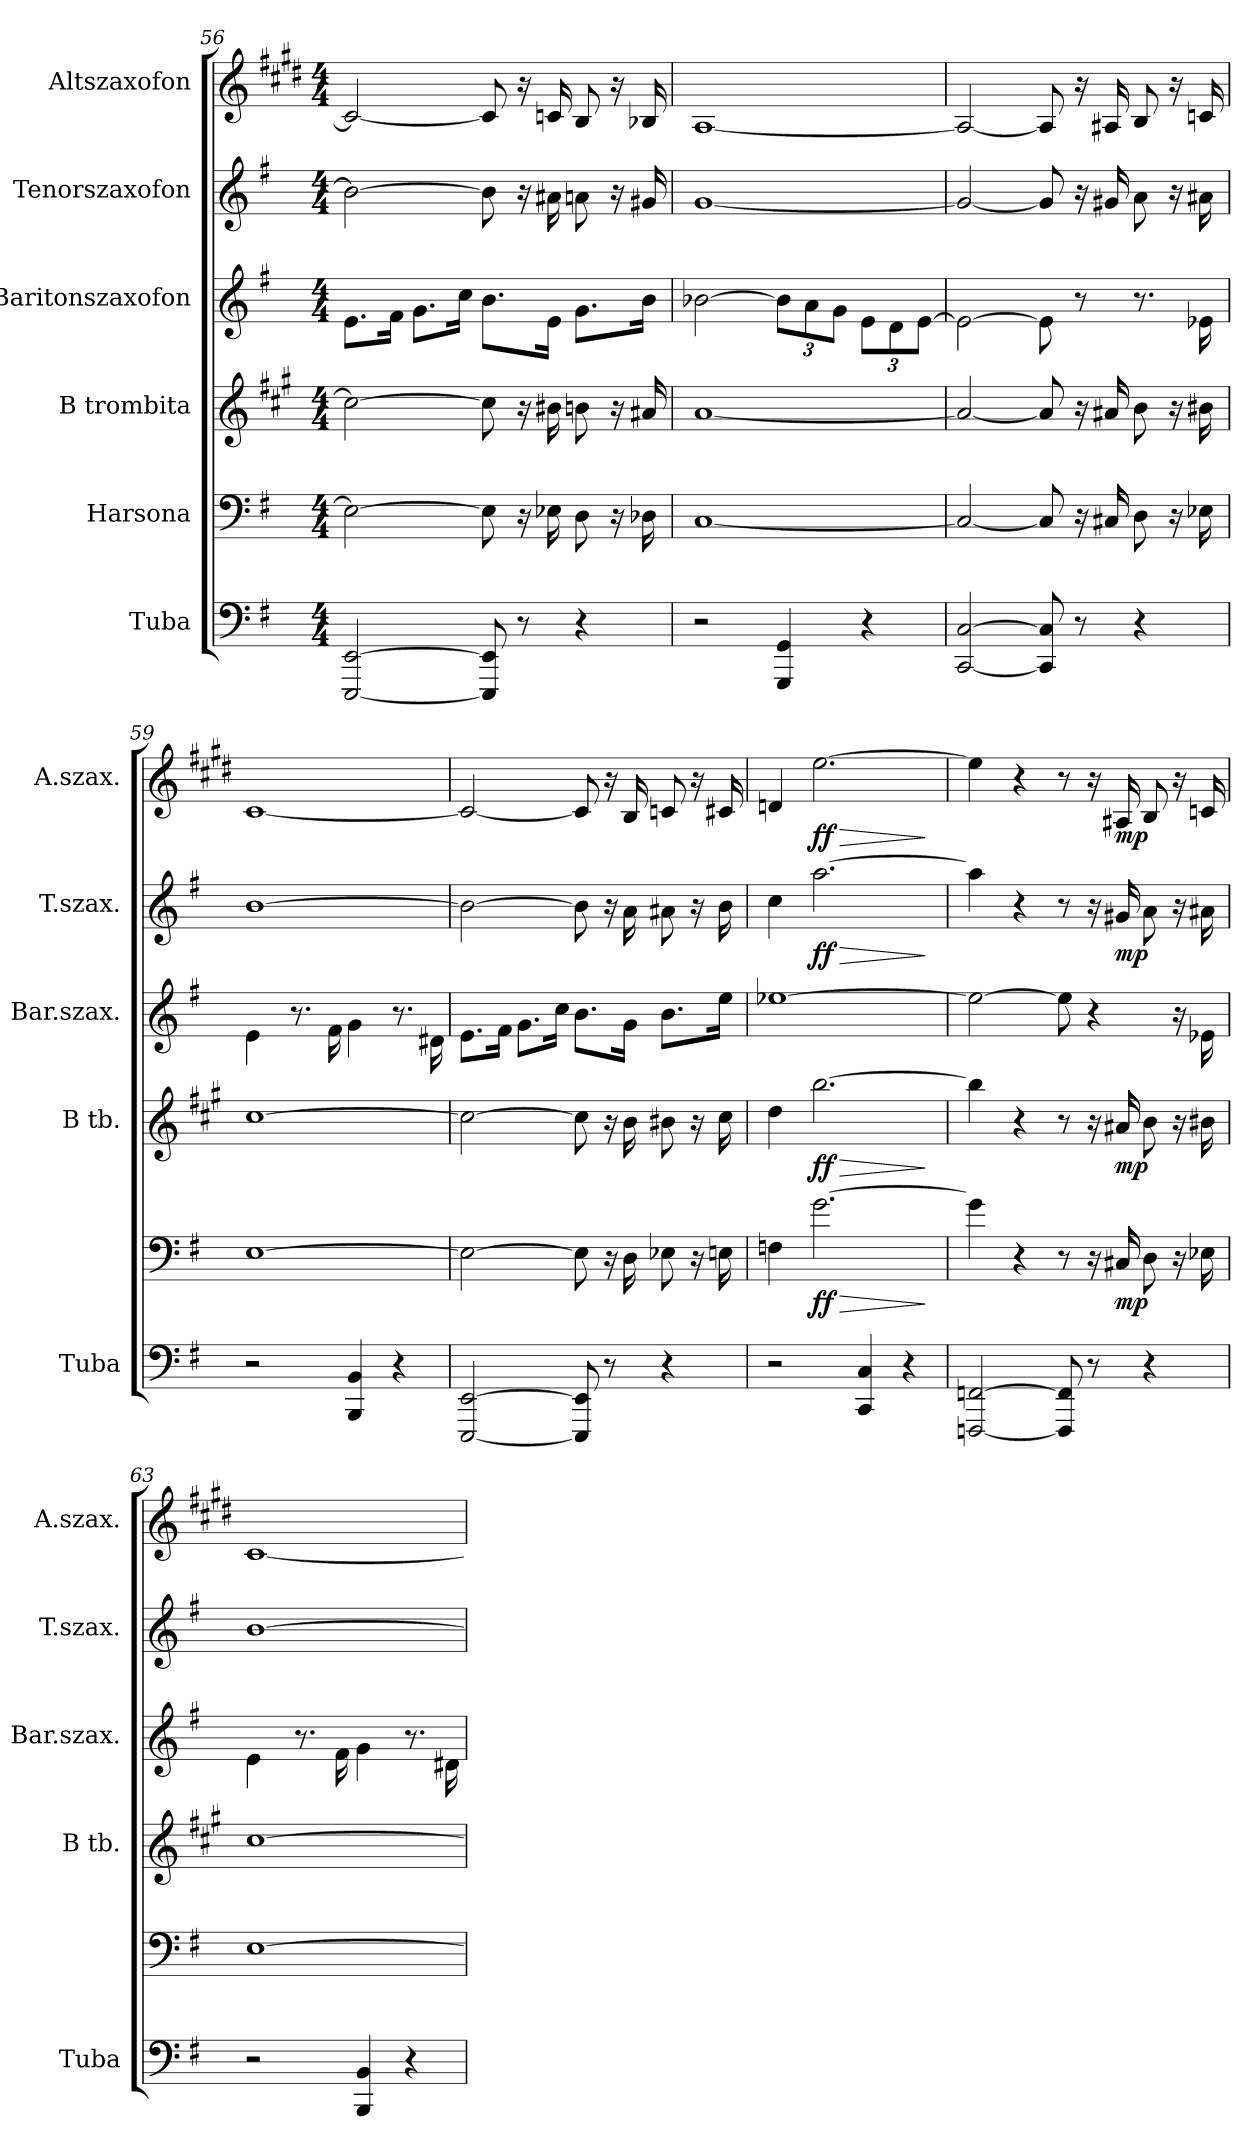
**kern	**kern	**dynam	**kern	**dynam	**kern	**kern	**dynam	**kern	**dynam
*part6	*part5	*part5	*part4	*part4	*part3	*part2	*part2	*part1	*part1
*staff6	*staff5	*staff5	*staff4	*staff4	*staff3	*staff2	*staff2	*staff1	*staff1
*I"Tuba	*I"Harsona	*	*I"B trombita	*	*I"Baritonszaxofon	*I"Tenorszaxofon	*	*I"Altszaxofon	*
*I'Tuba	*	*	*I'B tb.	*	*I'Bar.szax.	*I'T.szax.	*	*I'A.szax.	*
*clefF4	*clefF4	*	*clefG2	*	*clefG2	*clefG2	*	*clefG2	*
*	*	*	*ITrd1c2	*	*ITrd12c21	*ITrd8c14	*	*ITrd5c9	*
*k[f#]	*k[f#]	*	*k[f#]	*	*k[f#]	*k[f#]	*	*k[f#]	*
*M4/4	*M4/4	*	*M4/4	*	*M4/4	*M4/4	*	*M4/4	*
=56	=56	=56	=56	=56	=56	=56	=56	=56	=56
[2EEE/ [2EE/	2E\_	.	2b\_	.	8.E\L	2B\_	.	2E/_	.
.	.	.	.	.	16F#\Jk	.	.	.	.
.	.	.	.	.	8.G\L	.	.	.	.
.	.	.	.	.	16c\Jk	.	.	.	.
8EEE/] 8EE/]	8E\]	.	8b\]	.	8.B\L	8B\]	.	8E/]	.
8r	16r	.	16r	.	.	16r	.	16r	.
.	16E-X\	.	16a#X\	.	16E\Jk	16A#X\	.	16E-X/	.
4r	8D\	.	8an\	.	8.G\L	8An\	.	8D/	.
.	16r	.	16r	.	.	16r	.	16r	.
.	16D-X\	.	16g#X/	.	16B\Jk	16G#X/	.	16D-X/	.
!!LO:PB:g=z
=57	=57	=57	=57	=57	=57	=57	=57	=57	=57
2r	[1C	.	[1g	.	[2B-X\	[1G	.	[1C	.
*	*	*	*	*	*Xbrackettup	*	*	*	*
4GGG/ 4GG/	.	.	.	.	12B-\L]	.	.	.	.
.	.	.	.	.	12A\	.	.	.	.
.	.	.	.	.	12G\J	.	.	.	.
4r	.	.	.	.	12E\L	.	.	.	.
.	.	.	.	.	12D\	.	.	.	.
.	.	.	.	.	[12E\J	.	.	.	.
=58	=58	=58	=58	=58	=58	=58	=58	=58	=58
[2CC/ [2C/	2C/_	.	2g/_	.	2E\_	2G/_	.	2C/_	.
8CC/] 8C/]	8C/]	.	8g/]	.	8E\]	8G/]	.	8C/]	.
8r	16r	.	16r	.	8r	16r	.	16r	.
.	16C#X/	.	16g#X/	.	.	16G#X/	.	16C#X/	.
4r	8D\	.	8a\	.	8.r	8A\	.	8D/	.
.	16r	.	16r	.	.	16r	.	16r	.
.	16E-X\	.	16a#X\	.	16E-X\	16A#X\	.	16E-X/	.
=59	=59	=59	=59	=59	=59	=59	=59	=59	=59
2r	[1E	.	[1b	.	4E\	[1B	.	[1E	.
.	.	.	.	.	8.r	.	.	.	.
.	.	.	.	.	16F#\	.	.	.	.
4BBB/ 4BB/	.	.	.	.	4G\	.	.	.	.
4r	.	.	.	.	8.r	.	.	.	.
.	.	.	.	.	16D#X\	.	.	.	.
!!LO:LB:g=z
=60	=60	=60	=60	=60	=60	=60	=60	=60	=60
[2EEE/ [2EE/	2E\_	.	2b\_	.	8.E\L	2B\_	.	2E/_	.
.	.	.	.	.	16F#\Jk	.	.	.	.
.	.	.	.	.	8.G\L	.	.	.	.
.	.	.	.	.	16c\Jk	.	.	.	.
8EEE/] 8EE/]	8E\]	.	8b\]	.	8.B\L	8B\]	.	8E/]	.
8r	16r	.	16r	.	.	16r	.	16r	.
.	16D\	.	16a\	.	16G\Jk	16A\	.	16D/	.
4r	8E-X\	.	8a#X\	.	8.B\L	8A#X\	.	8E-X/	.
.	16r	.	16r	.	.	16r	.	16r	.
.	16En\	.	16b\	.	16e\Jk	16B\	.	16En/	.
=61	=61	=61	=61	=61	=61	=61	=61	=61	=61
2r	4Fn\	.	4cc\	.	[1e-X	4c\	.	4Fn/	.
!	!	!LO:HP:b	!	!LO:HP:b	!	!	!LO:HP:b	!	!LO:HP:b
!	!	!LO:DY:n=1:b	!	!LO:DY:n=1:b	!	!	!LO:DY:n=1:b	!	!LO:DY:n=1:b
.	[2.g\	> ff	[2.aa\	> ff	.	[2.a\	> ff	[2.g\	> ff
4CC/ 4C/	.	.	.	.	.	.	.	.	.
4r	.	.	.	.	.	.	.	.	.
.	.	]	.	]	.	.	]	.	]
=62	=62	=62	=62	=62	=62	=62	=62	=62	=62
[2FFFn/ [2FFn/	4g\]	.	4aa\]	.	2e-\_	4a\]	.	4g\]	.
.	4r	.	4r	.	.	4r	.	4r	.
8FFF/] 8FF/]	8r	.	8r	.	8e-\]	8r	.	8r	.
8r	16r	.	16r	.	4r	16r	.	16r	.
!	!	!LO:DY:b	!	!LO:DY:b	!	!	!LO:DY:b	!	!LO:DY:b
.	16C#X/	mp	16g#X/	mp	.	16G#X/	mp	16C#X/	mp
4r	8D\	.	8a\	.	.	8A\	.	8D/	.
.	16r	.	16r	.	16r	16r	.	16r	.
.	16E-X\	.	16a#X\	.	16E-X\	16A#X\	.	16E-X/	.
!!LO:PB:g=z
=63	=63	=63	=63	=63	=63	=63	=63	=63	=63
2r	[1E	.	[1b	.	4E\	[1B	.	[1E	.
.	.	.	.	.	8.r	.	.	.	.
.	.	.	.	.	16F#\	.	.	.	.
4BBB/ 4BB/	.	.	.	.	4G\	.	.	.	.
4r	.	.	.	.	8.r	.	.	.	.
.	.	.	.	.	16D#X\	.	.	.	.
=	=	=	=	=	=	=	=	=	=
*-	*-	*-	*-	*-	*-	*-	*-	*-	*-
